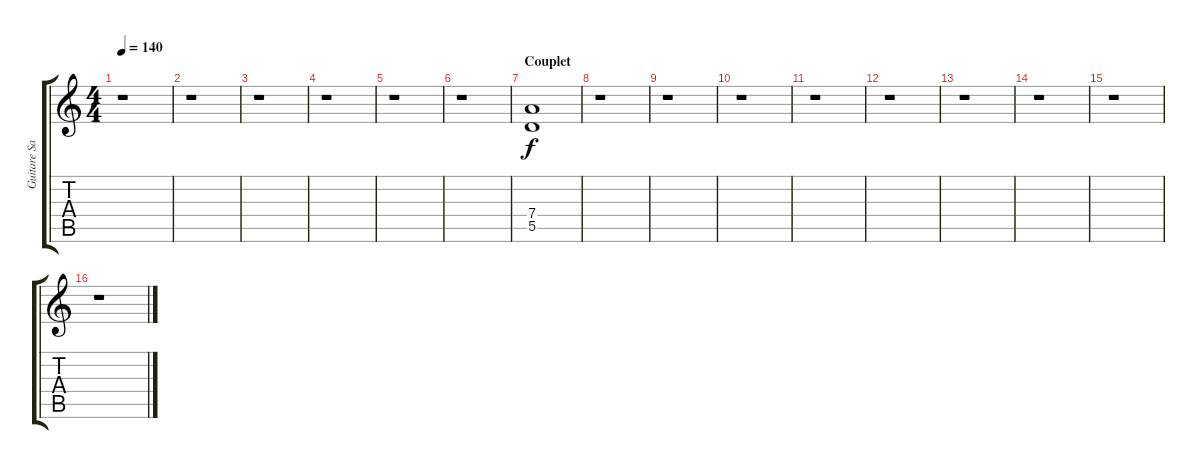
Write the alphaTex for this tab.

\track ("Guitare Satu" "Guitare Sa") {instrument distortionguitar}
\staff {score tabs}
\tuning (E4 B3 G3 D3 A2 E2) {hide}
\ts (4 4)
\tempo 140
\clef g2
\ks c
r.1{dy f} |
r.1 |
r.1 |
r.1 |
r.1 |
r.1 |
\section ("" "Couplet")
(7.4 5.5).1 |
r.1 |
r.1 |
r.1 |
r.1 |
r.1 |
r.1 |
r.1 |
r.1 |
r.1
